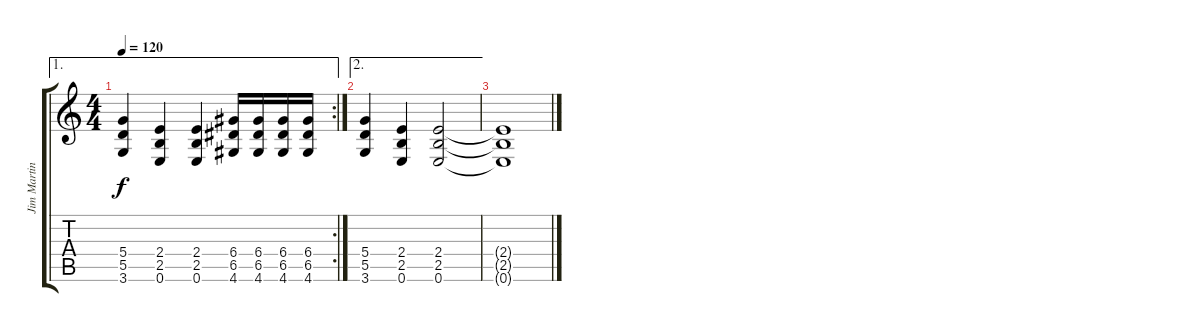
\track ("Jim Martin" "Jim Martin") {instrument distortionguitar}
\staff {score tabs}
\tuning (E4 B3 G3 D3 A2 E2) {hide}
\ae 1
\rc 2
\ts (4 4)
\tempo 120
\clef g2
\ks c
(5.4 5.5 3.6).4{dy f} (2.4 2.5 0.6).4 (2.4 2.5 0.6).4 (6.4 6.5 4.6).16 (6.4 6.5 4.6).16 (6.4 6.5 4.6).16 (6.4 6.5 4.6).16 |
\ae 2
(5.4 5.5 3.6).4{volume 0} (2.4 2.5 0.6).4 (2.4 2.5 0.6).2 |
(2.4{t} 2.5{t} 0.6{t}).1
